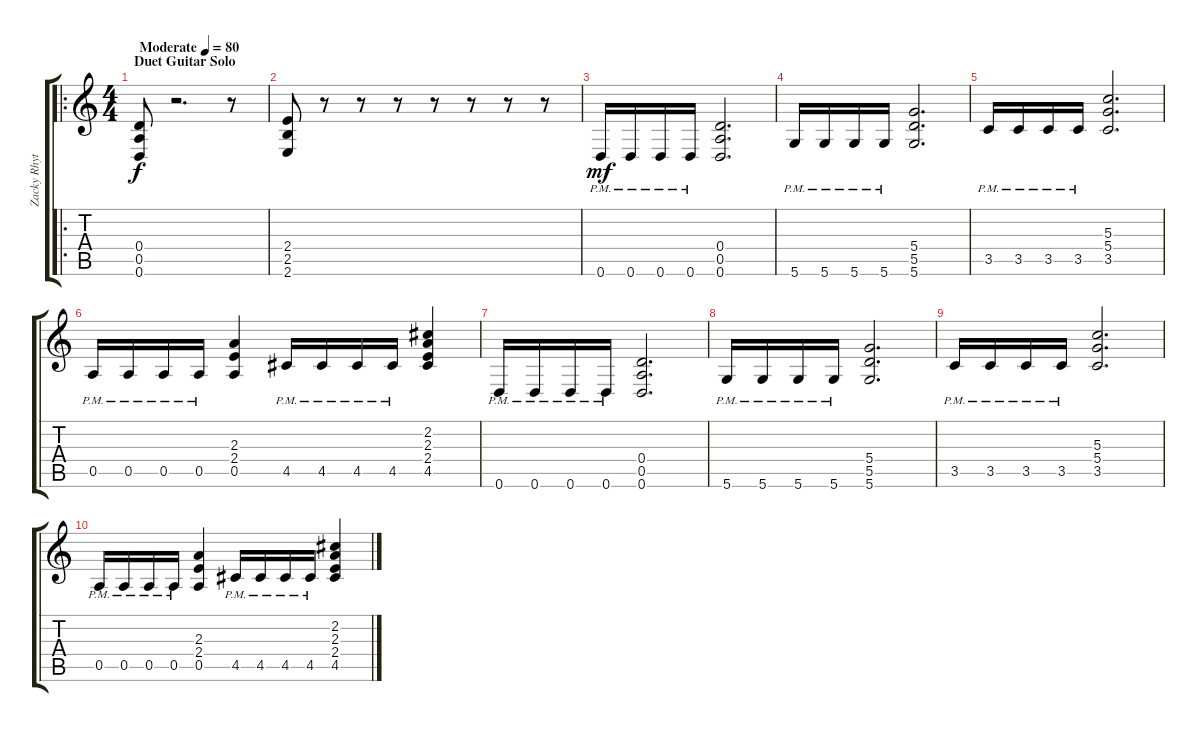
\track ("Zacky Rhythm" "Zacky Rhyt") {instrument distortionguitar}
\staff {score tabs}
\tuning (E4 B3 G3 D3 A2 D2) {hide}
\ro
\ts (4 4)
\section ("" "Duet Guitar Solo")
\tempo (80 "Moderate")
\clef g2
\ks c
(0.4 0.5 0.6).8{dy f instrument distortionguitar} r.2{d} r.8 |
(2.4 2.5 2.6).8 r.8 r.8 r.8 r.8 r.8 r.8 r.8 |
0.6{pm}.16{dy mf} 0.6{pm}.16 0.6{pm}.16 0.6{pm}.16 (0.4 0.5 0.6).2{d} |
5.6{pm}.16 5.6{pm}.16 5.6{pm}.16 5.6{pm}.16 (5.4 5.5 5.6).2{d} |
3.5{pm}.16 3.5{pm}.16 3.5{pm}.16 3.5{pm}.16 (5.3 5.4 3.5).2{d} |
0.5{pm}.16 0.5{pm}.16 0.5{pm}.16 0.5{pm}.16 (2.3 2.4 0.5).4 4.5{pm}.16 4.5{pm}.16 4.5{pm}.16 4.5{pm}.16 (2.2 2.3 2.4 4.5).4 |
0.6{pm}.16 0.6{pm}.16 0.6{pm}.16 0.6{pm}.16 (0.4 0.5 0.6).2{d} |
5.6{pm}.16 5.6{pm}.16 5.6{pm}.16 5.6{pm}.16 (5.4 5.5 5.6).2{d} |
3.5{pm}.16 3.5{pm}.16 3.5{pm}.16 3.5{pm}.16 (5.3 5.4 3.5).2{d} |
0.5{pm}.16 0.5{pm}.16 0.5{pm}.16 0.5{pm}.16 (2.3 2.4 0.5).4 4.5{pm}.16 4.5{pm}.16 4.5{pm}.16 4.5{pm}.16 (2.2 2.3 2.4 4.5).4
